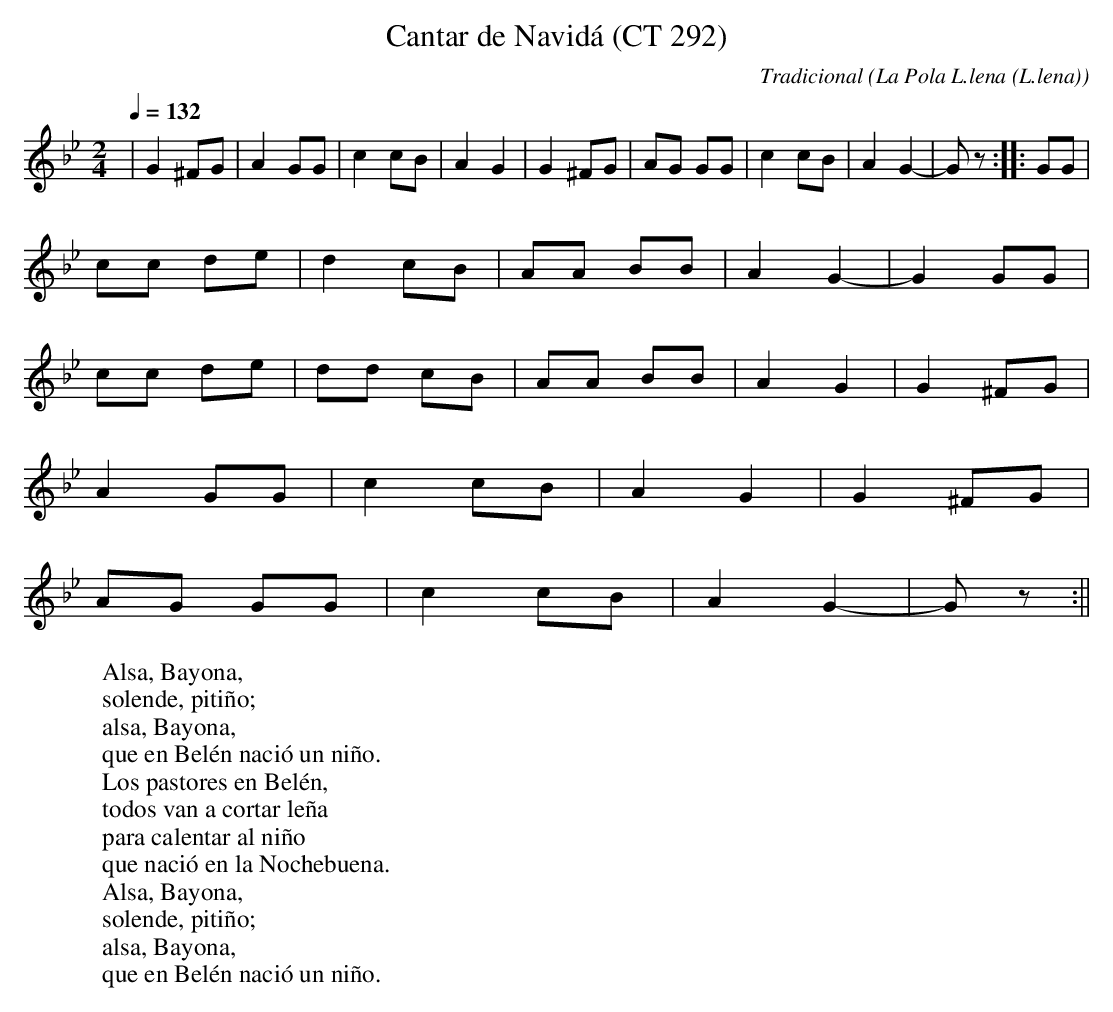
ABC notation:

X:1
T:Cantar de Navidá (CT 292)
C:Tradicional
O:La Pola L.lena (L.lena)
M:2/4
L:1/8
Q:1/4=132
W:Alsa, Bayona,
W:solende, pitiño;
W:alsa, Bayona,
W:que en Belén nació un niño.
W:Los pastores en Belén,
W:todos van a cortar leña
W:para calentar al niño
W:que nació en la Nochebuena.
W:Alsa, Bayona,
W:solende, pitiño;
W:alsa, Bayona,
W:que en Belén nació un niño.
K:Gm
|G2 ^FG|A2 GG|c2 cB|A2 G2|G2 ^FG|AG GG|c2 cB|A2 G2-|G z :|:GG|
cc de|d2 cB|AA BB|A2 G2-|G2 GG|
cc de|dd cB|AA BB|A2 G2|G2 ^FG|
A2 GG|c2 cB|A2 G2|G2 ^FG|
AG GG|c2 cB|A2 G2-|G z :||
